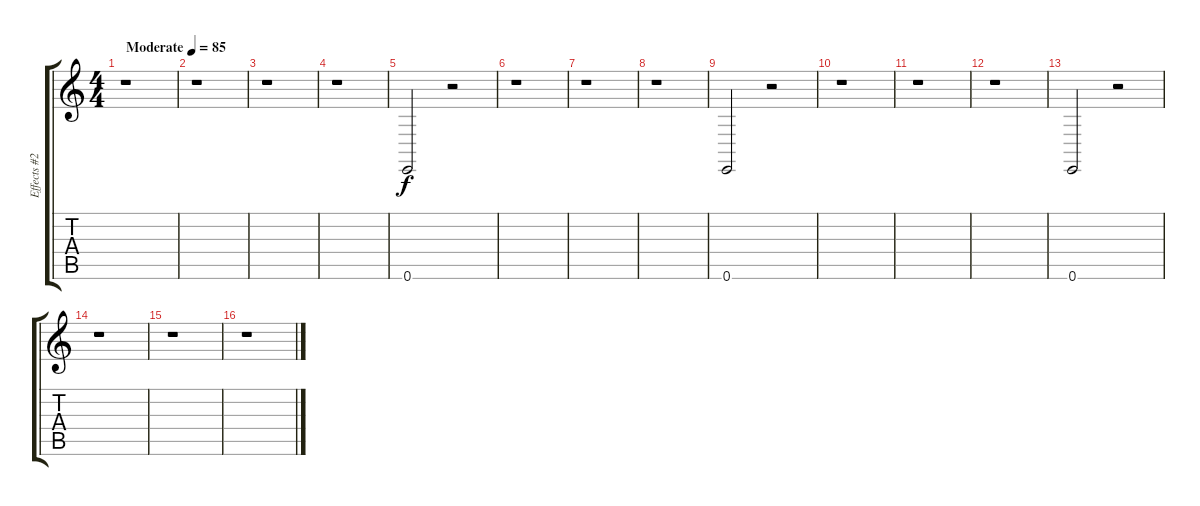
\track ("Effects #2" "Effects #2") {instrument fx7echoes}
\staff {score tabs}
\tuning (E4 B3 G3 D3 A2 E2) {hide}
\ts (4 4)
\tempo (85 "Moderate")
\clef g2
\ks c
r.1{dy f instrument fx7echoes} |
r.1 |
r.1 |
r.1 |
0.6.2 r.2 |
r.1 |
r.1 |
r.1 |
0.6.2 r.2 |
r.1 |
r.1 |
r.1 |
0.6.2 r.2 |
r.1 |
r.1 |
r.1
